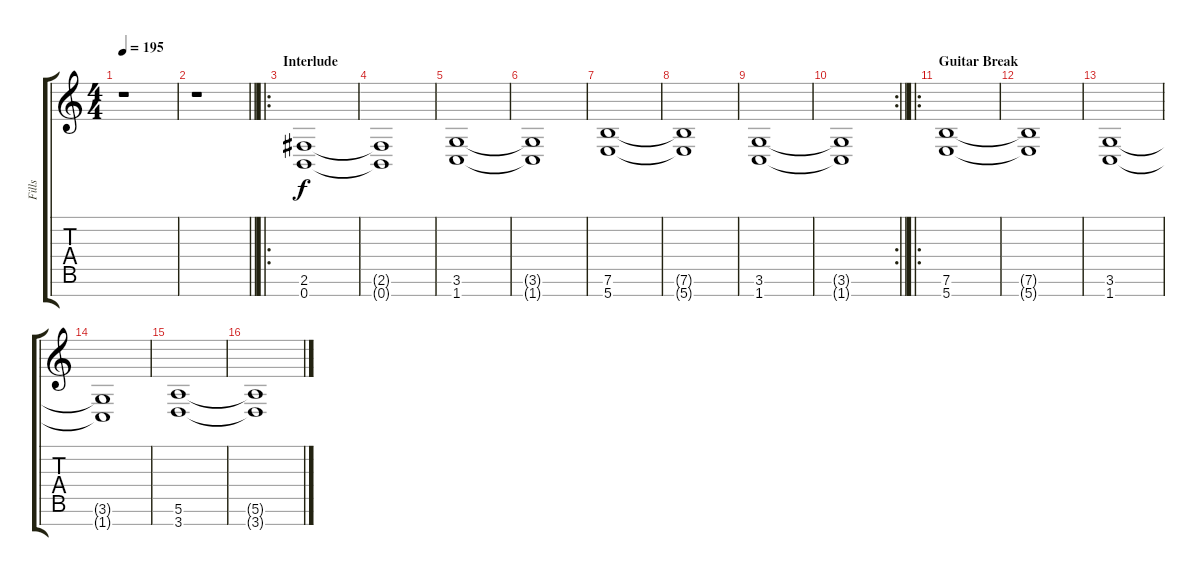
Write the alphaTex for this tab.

\track ("Fills" "Fills") {instrument distortionguitar}
\staff {score tabs}
\tuning (E4 B3 G3 D3 A2 E2 B1) {hide}
\ts (4 4)
\tempo 195
\clef g2
\ks c
r.1{dy f} |
\barLineRight lightlight
r.1 |
\ro
\section ("" "Interlude")
(2.6 0.7).1 |
(2.6{t} 0.7{t}).1 |
(3.6 1.7).1 |
(3.6{t} 1.7{t}).1 |
(7.6 5.7).1 |
(7.6{t} 5.7{t}).1 |
(3.6 1.7).1 |
\rc 2
\barLineRight lightlight
(3.6{t} 1.7{t}).1 |
\ro
\section ("" "Guitar Break")
(7.6 5.7).1 |
(7.6{t} 5.7{t}).1 |
(3.6 1.7).1 |
(3.6{t} 1.7{t}).1 |
(5.6 3.7).1 |
(5.6{t} 3.7{t}).1
